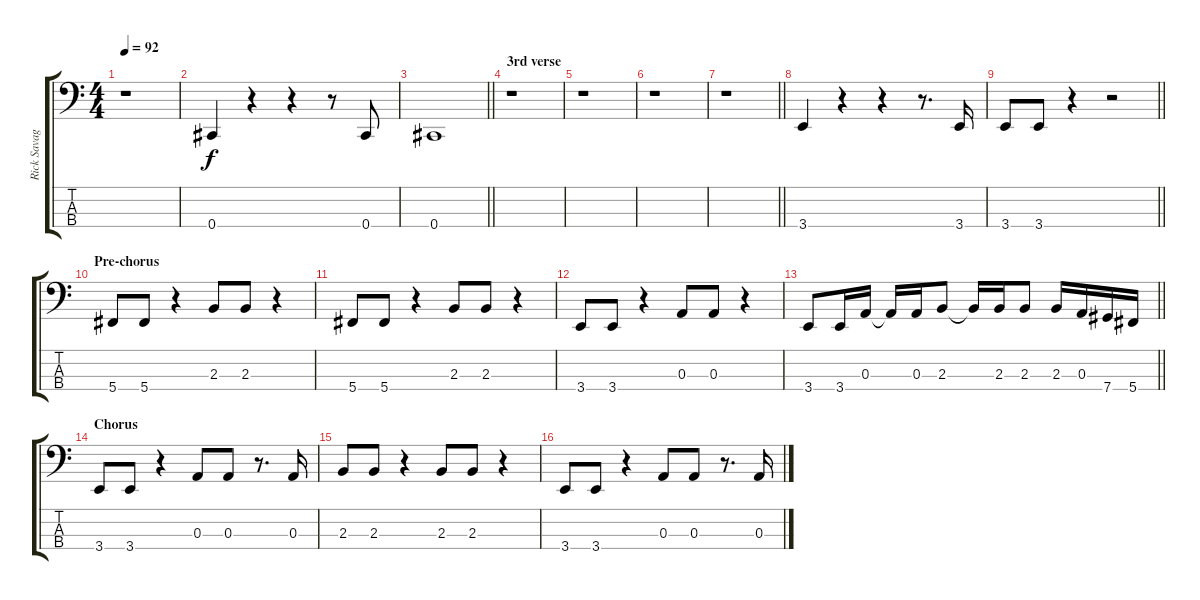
\track ("Rick Savage" "Rick Savag") {instrument electricbassfinger}
\staff {score tabs}
\tuning (G2 D2 A1 Db1) {hide}
\ts (4 4)
\tempo 92
\clef f4
\ks c
r.1{dy f} |
0.4.4 r.4 r.4 r.8 0.4.8 |
\barLineRight lightlight
0.4.1 |
\section ("" "3rd verse")
r.1 |
r.1 |
r.1 |
\barLineRight lightlight
r.1 |
3.4.4 r.4 r.4 r.8{d} 3.4.16 |
\barLineRight lightlight
3.4.8 3.4.8 r.4 r.2 |
\section ("" "Pre-chorus")
5.4.8 5.4.8 r.4 2.3.8 2.3.8 r.4 |
5.4.8 5.4.8 r.4 2.3.8 2.3.8 r.4 |
3.4.8 3.4.8 r.4 0.3.8 0.3.8 r.4 |
\barLineRight lightlight
3.4.8 3.4.16 0.3.16 0.3{t}.16 0.3.16 2.3.8 2.3{t}.16 2.3.16 2.3.8 2.3.16 0.3.16 7.4.16 5.4.16 |
\section ("" "Chorus")
3.4.8 3.4.8 r.4 0.3.8 0.3.8 r.8{d} 0.3.16 |
2.3.8 2.3.8 r.4 2.3.8 2.3.8 r.4 |
3.4.8 3.4.8 r.4 0.3.8 0.3.8 r.8{d} 0.3.16
